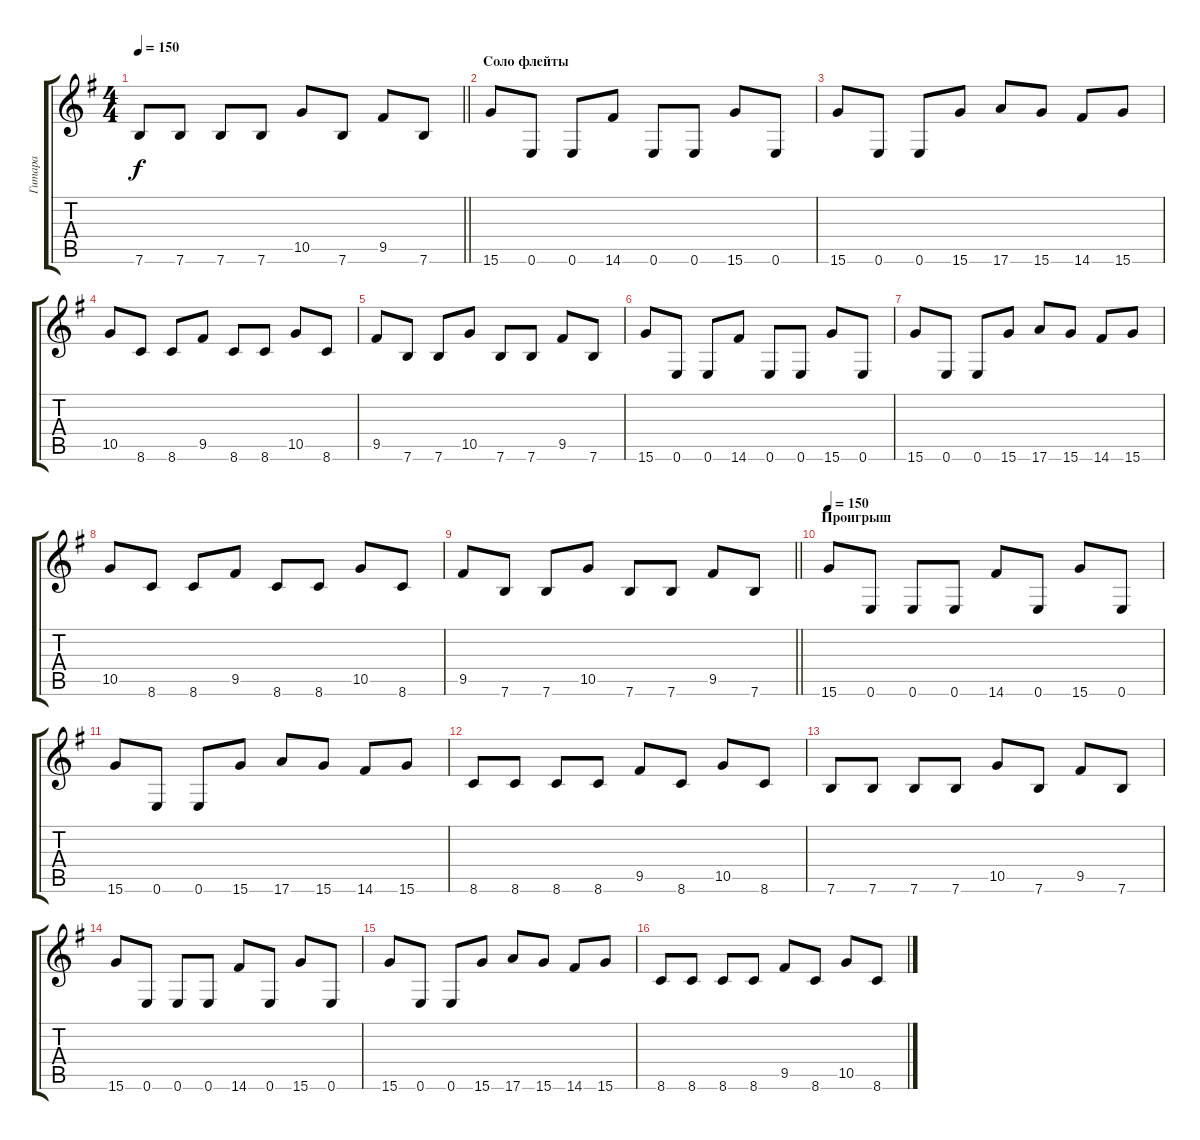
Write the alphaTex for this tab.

\track ("Гитара" "Гитара") {instrument distortionguitar}
\staff {score tabs}
\tuning (E4 B3 G3 D3 A2 E2) {hide}
\ts (4 4)
\tempo 150
\clef g2
\barLineRight lightlight
\ks eminor
7.6.8{dy f} 7.6.8 7.6.8 7.6.8 10.5.8 7.6.8 9.5.8 7.6.8 |
\section ("" "Соло флейты")
15.6.8{balance 16} 0.6.8 0.6.8 14.6.8 0.6.8 0.6.8 15.6.8 0.6.8 |
15.6.8 0.6.8 0.6.8 15.6.8 17.6.8 15.6.8 14.6.8 15.6.8 |
10.5.8 8.6.8 8.6.8 9.5.8 8.6.8 8.6.8 10.5.8 8.6.8 |
9.5.8 7.6.8 7.6.8 10.5.8 7.6.8 7.6.8 9.5.8 7.6.8 |
15.6.8 0.6.8 0.6.8 14.6.8 0.6.8 0.6.8 15.6.8 0.6.8 |
15.6.8 0.6.8 0.6.8 15.6.8 17.6.8 15.6.8 14.6.8 15.6.8 |
10.5.8 8.6.8 8.6.8 9.5.8 8.6.8 8.6.8 10.5.8 8.6.8 |
\barLineRight lightlight
9.5.8 7.6.8 7.6.8 10.5.8 7.6.8 7.6.8 9.5.8 7.6.8 |
\section ("" "Проигрыш")
\tempo 150
15.6.8{balance 8} 0.6.8 0.6.8 0.6.8 14.6.8 0.6.8 15.6.8 0.6.8 |
15.6.8 0.6.8 0.6.8 15.6.8 17.6.8 15.6.8 14.6.8 15.6.8 |
8.6.8 8.6.8 8.6.8 8.6.8 9.5.8 8.6.8 10.5.8 8.6.8 |
7.6.8 7.6.8 7.6.8 7.6.8 10.5.8 7.6.8 9.5.8 7.6.8 |
15.6.8 0.6.8 0.6.8 0.6.8 14.6.8 0.6.8 15.6.8 0.6.8 |
15.6.8 0.6.8 0.6.8 15.6.8 17.6.8 15.6.8 14.6.8 15.6.8 |
8.6.8 8.6.8 8.6.8 8.6.8 9.5.8 8.6.8 10.5.8 8.6.8
